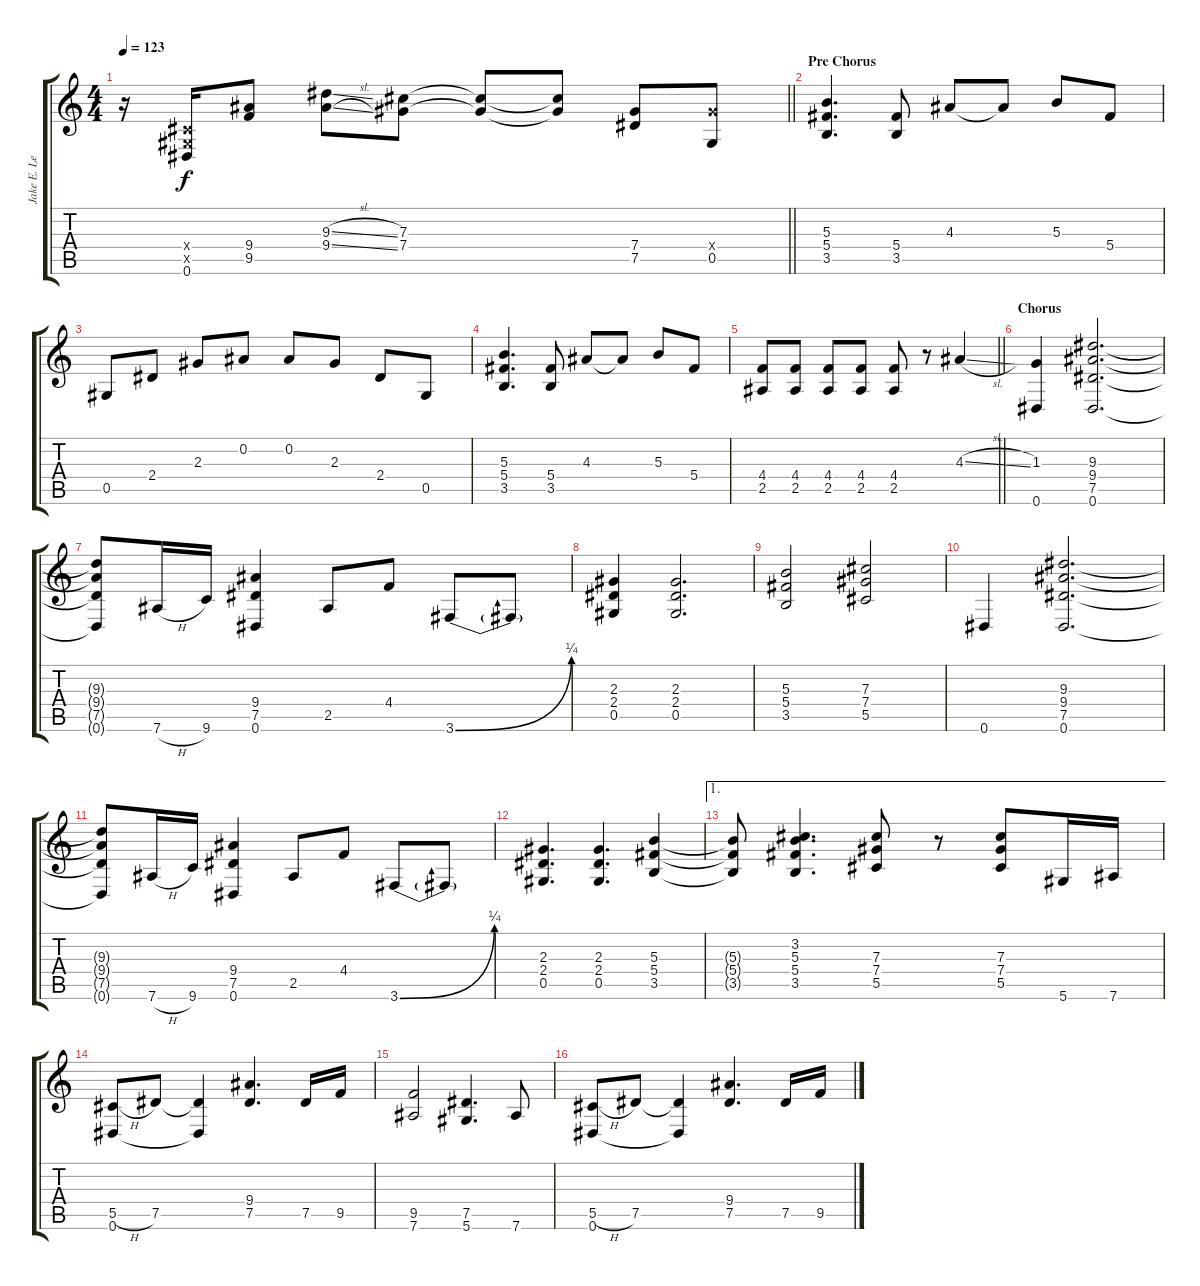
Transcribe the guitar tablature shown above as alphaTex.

\track ("Jake E. Lee" "Jake E. Le") {instrument overdrivenguitar}
\staff {score tabs}
\tuning (Eb4 Bb3 Gb3 Db3 Ab2 Eb2) {hide}
\ts (4 4)
\tempo 123
\clef g2
\barLineRight lightlight
\ks c
r.16{dy f} (0.4{x} 0.5{x} 0.6).16 (9.4 9.5).8 (9.3{sl} 9.4{sl}).8 (7.3 7.4).8 (7.3{t} 7.4{t}).8 (7.3{t} 7.4{t}).8 (7.4 7.5).8 (7.4{x} 0.5).8 |
\section ("" "Pre Chorus")
(5.3 5.4 3.5).4{d} (5.4 3.5).8 4.3.8 4.3{t}.8 5.3.8 5.4.8 |
0.5.8 2.4.8 2.3.8 0.2.8 0.2.8 2.3.8 2.4.8 0.5.8 |
(5.3 5.4 3.5).4{d} (5.4 3.5).8 4.3.8 4.3{t}.8 5.3.8 5.4.8 |
\barLineRight lightlight
(4.4 2.5).8 (4.4 2.5).8 (4.4 2.5).8 (4.4 2.5).8 (4.4 2.5).8 r.8 4.3{sl}.4 |
\section ("" "Chorus")
(1.3 0.6).4 (9.3 9.4 7.5 0.6).2{d} |
(9.3{t} 9.4{t} 7.5{t} 0.6{t}).8 7.6{h}.16 9.6.16 (9.4 7.5 0.6).4 2.5.8 4.4.8 3.6{be (bend 0 0 60 1)}.8 3.6{t}.8 |
(2.3 2.4 0.5).4 (2.3 2.4 0.5).2{d} |
(5.3 5.4 3.5).2 (7.3 7.4 5.5).2 |
0.6.4 (9.3 9.4 7.5 0.6).2{d} |
(9.3{t} 9.4{t} 7.5{t} 0.6{t}).8 7.6{h}.16 9.6.16 (9.4 7.5 0.6).4 2.5.8 4.4.8 3.6{be (bend 0 0 60 1)}.8 3.6{t}.8 |
(2.3 2.4 0.5).4{d} (2.3 2.4 0.5).4{d} (5.3 5.4 3.5).4 |
\ae 1
(5.3{t} 5.4{t} 3.5{t}).8 (3.2 5.3 5.4 3.5).4{d} (7.3 7.4 5.5).8 r.8 (7.3 7.4 5.5).8 5.6.16 7.6.16 |
(5.5{h} 0.6).8 7.5.8 (7.5{t} 0.6{t}).4 (9.4 7.5).4{d} 7.5.16 9.5.16 |
(9.5 7.6).2 (7.5 5.6).4{d} 7.6.8 |
(5.5{h} 0.6).8 7.5.8 (7.5{t} 0.6{t}).4 (9.4 7.5).4{d} 7.5.16 9.5.16
